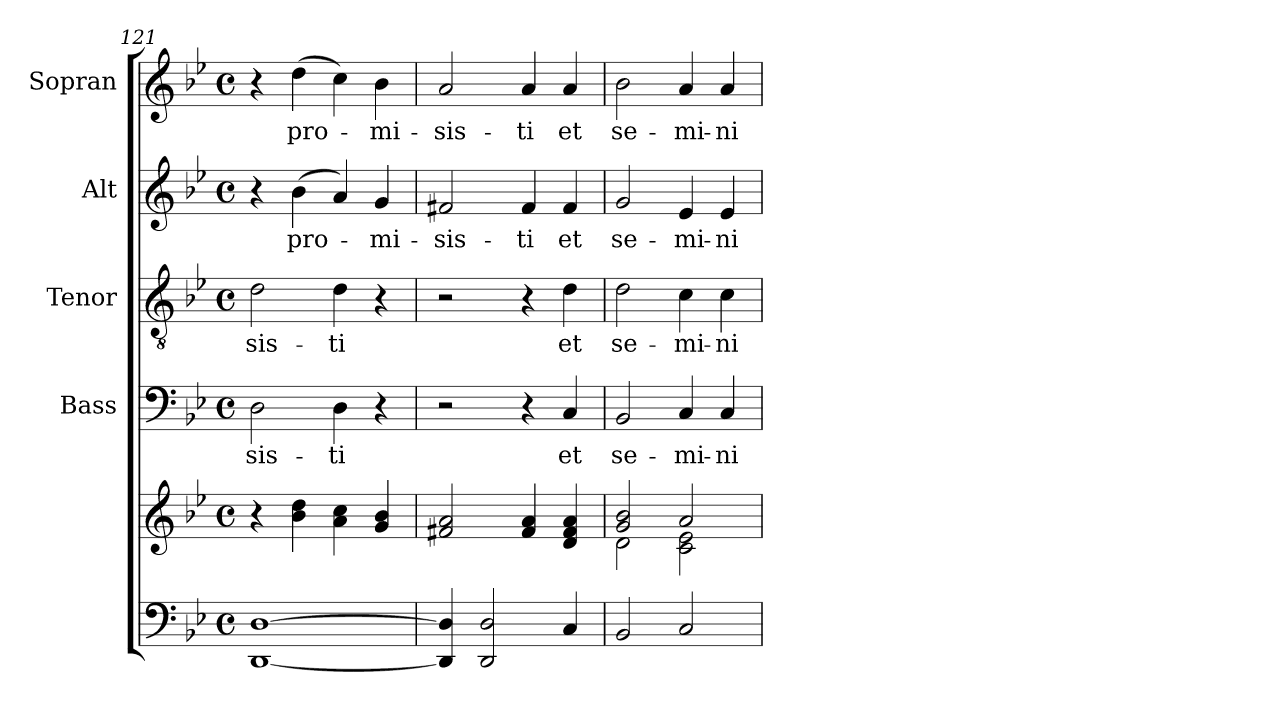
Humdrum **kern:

**kern	**kern	**kern	**text	**kern	**text	**kern	**text	**kern	**text
*part5	*part5	*part4	*part4	*part3	*part3	*part2	*part2	*part1	*part1
*staff6	*staff5	*staff4	*staff4	*staff3	*staff3	*staff2	*staff2	*staff1	*staff1
*	*	*I"Bass	*	*I"Tenor	*	*I"Alt	*	*I"Sopran	*
*	*	*I'B.	*	*I'T.	*	*I'A.	*	*I'S.	*
*clefF4	*clefG2	*clefF4	*	*clefGv2	*	*clefG2	*	*clefG2	*
*k[b-e-]	*k[b-e-]	*k[b-e-]	*	*k[b-e-]	*	*k[b-e-]	*	*k[b-e-]	*
*B-:	*B-:	*B-:	*	*B-:	*	*B-:	*	*B-:	*
*M4/4	*M4/4	*M4/4	*	*M4/4	*	*M4/4	*	*M4/4	*
*met(c)	*met(c)	*met(c)	*	*met(c)	*	*met(c)	*	*met(c)	*
=121	=121	=121	=121	=121	=121	=121	=121	=121	=121
!	!	!	!LO:LY:b	!	!LO:LY:b	!	!	!	!
[1DD [1D	4r	2D\	-sis-	2d\	-sis-	4r	.	4r	.
!	!	!	!	!	!	!	!LO:LY:b	!	!LO:LY:b
.	4b-\ 4dd\	.	.	.	.	(>4b-\	pro-	(>4dd\	pro-
!	!	!	!LO:LY:b	!	!LO:LY:b	!	!	!	!
.	4a\ 4cc\	4D\	-ti	4d\	-ti	4a/)	.	4cc\)	.
!	!	!	!	!	!	!	!LO:LY:b	!	!LO:LY:b
.	4g/ 4b-/	4r	.	4r	.	4g/	-mi-	4b-\	-mi-
!!LO:LB:g=z
=122	=122	=122	=122	=122	=122	=122	=122	=122	=122
!	!	!	!	!	!	!	!LO:LY:b	!	!LO:LY:b
4DD/] 4D/]	2f#X/ 2a/	2r	.	2r	.	2f#X/	-sis-	2a/	-sis-
2DD/ 2D/	.	.	.	.	.	.	.	.	.
!	!	!	!	!	!	!	!LO:LY:b	!	!LO:LY:b
.	4f#/ 4a/	4r	.	4r	.	4f#/	-ti	4a/	-ti
!	!	!	!LO:LY:b	!	!LO:LY:b	!	!LO:LY:b	!	!LO:LY:b
4C/	4d/ 4f#/ 4a/	4C/	et	4d\	et	4f#/	et	4a/	et
=123	=123	=123	=123	=123	=123	=123	=123	=123	=123
*	*^	*	*	*	*	*	*	*	*
!	!	!	!	!LO:LY:b	!	!LO:LY:b	!	!LO:LY:b	!	!LO:LY:b
2BB-/	2g/ 2b-/	2d\	2BB-/	se-	2d\	se-	2g/	se-	2b-\	se-
!	!	!	!	!LO:LY:b	!	!LO:LY:b	!	!LO:LY:b	!	!LO:LY:b
2C/	2a/	2c\ 2e-\	4C/	-mi-	4c\	-mi-	4e-/	-mi-	4a/	-mi-
!	!	!	!	!LO:LY:b	!	!LO:LY:b	!	!LO:LY:b	!	!LO:LY:b
.	.	.	4C/	-ni	4c\	-ni	4e-/	-ni	4a/	-ni
*	*v	*v	*	*	*	*	*	*	*	*
=	=	=	=	=	=	=	=	=	=
*-	*-	*-	*-	*-	*-	*-	*-	*-	*-
